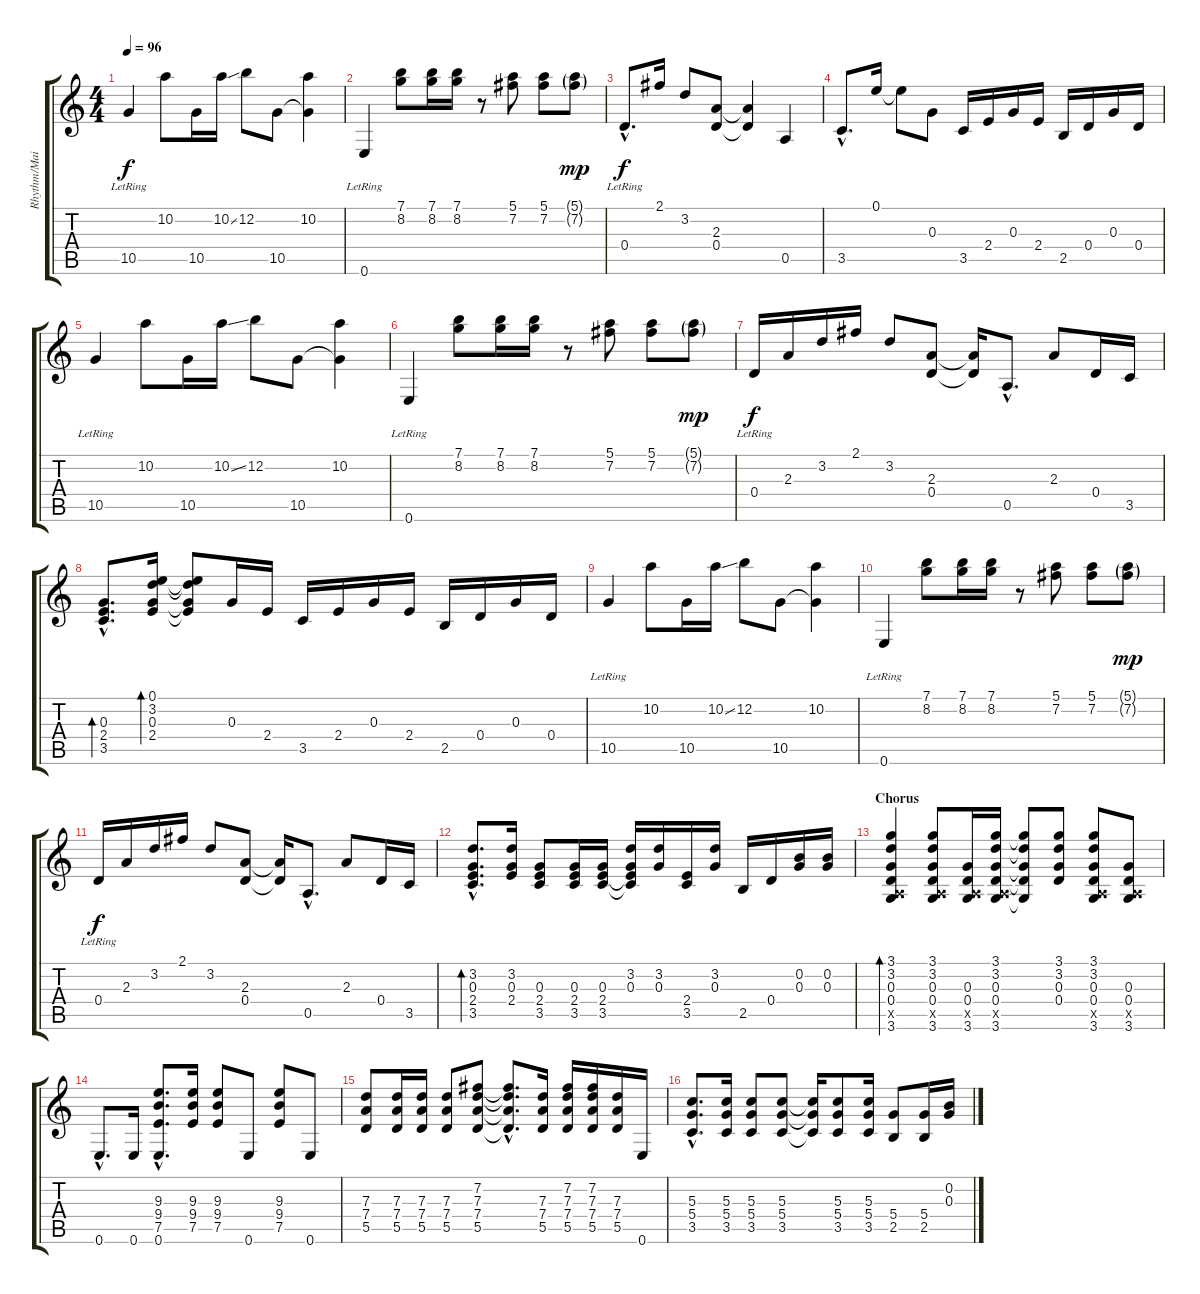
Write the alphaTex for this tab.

\track ("Rhythm/Main" "Rhythm/Mai") {instrument electricguitarjazz}
\staff {score tabs}
\tuning (E4 B3 G3 D3 A2 E2) {hide}
\ts (4 4)
\tempo 96
\clef g2
\ks c
10.5{lr}.4{dy f} 10.2.8 10.5.16 10.2{ss}.16 12.2.8 10.5.8 (10.2 10.5{t}).4 |
0.6{lr}.4 (7.1 8.2).8 (7.1 8.2).16 (7.1 8.2).16 r.8 (5.1 7.2).8 (5.1 7.2).8 (5.1{g} 7.2{g}).8{dy mp} |
0.4{hac lr}.8{d dy f} 2.1.16 3.2.8 (2.3 0.4).8 (2.3{t} 0.4{t}).4 0.5.4 |
3.5{hac}.8{d} 0.1.16 0.1{t}.8 0.3.8 3.5.16 2.4.16 0.3.16 2.4.16 2.5.16 0.4.16 0.3.16 0.4.16 |
10.5{lr}.4 10.2.8 10.5.16 10.2{ss}.16 12.2.8 10.5.8 (10.2 10.5{t}).4 |
0.6{lr}.4 (7.1 8.2).8 (7.1 8.2).16 (7.1 8.2).16 r.8 (5.1 7.2).8 (5.1 7.2).8 (5.1{g} 7.2{g}).8{dy mp} |
0.4{lr}.16{dy f} 2.3.16 3.2.16 2.1.16 3.2.8 (2.3 0.4).8 (2.3{t} 0.4{t}).16 0.5{hac}.8{d} 2.3.8 0.4.16 3.5.16 |
(0.3{hac} 2.4{hac} 3.5{hac}).8{d bd 60} (0.1 3.2 0.3 2.4).16{bd 60} (0.1{t} 3.2{t} 0.3{t} 2.4{t}).8 0.3.16 2.4.16 3.5.16 2.4.16 0.3.16 2.4.16 2.5.16 0.4.16 0.3.16 0.4.16 |
10.5{lr}.4 10.2.8 10.5.16 10.2{ss}.16 12.2.8 10.5.8 (10.2 10.5{t}).4 |
0.6{lr}.4 (7.1 8.2).8 (7.1 8.2).16 (7.1 8.2).16 r.8 (5.1 7.2).8 (5.1 7.2).8 (5.1{g} 7.2{g}).8{dy mp} |
0.4{lr}.16{dy f} 2.3.16 3.2.16 2.1.16 3.2.8 (2.3 0.4).8 (2.3{t} 0.4{t}).16 0.5{hac}.8{d} 2.3.8 0.4.16 3.5.16 |
(3.2{hac} 0.3{hac} 2.4{hac} 3.5{hac}).8{d bd 60} (3.2 0.3 2.4).16 (0.3 2.4 3.5).8 (0.3 2.4 3.5).16 (0.3 2.4 3.5).16 (3.2 0.3 2.4{t} 3.5{t}).16 (3.2 0.3).16 (2.4 3.5).16 (3.2 0.3).16 2.5.16 0.4.16 (0.2 0.3).16 (0.2 0.3).16 |
\section ("" "Chorus")
(3.1 3.2 0.3 0.4 0.5{x} 3.6).4{bd 60 instrument overdrivenguitar} (3.1 3.2 0.3 0.4 0.5{x} 3.6).8 (0.3 0.4 0.5{x} 3.6).16 (3.1 3.2 0.3 0.4 0.5{x} 3.6).16 (3.1{t} 3.2{t} 0.3{t} 0.4{t} 3.6{t}).8 (3.1 3.2 0.3 0.4).8 (3.1 3.2 0.3 0.4 0.5{x} 3.6).8 (0.3 0.4 0.5{x} 3.6).8 |
0.6{hac}.8{d} 0.6.16 (9.3{hac} 9.4{hac} 7.5{hac} 0.6{hac}).8{d} (9.3 9.4 7.5).16 (9.3 9.4 7.5).8 0.6.8 (9.3 9.4 7.5).8 0.6.8 |
(7.3 7.4 5.5).8 (7.3 7.4 5.5).16 (7.3 7.4 5.5).16 (7.3 7.4 5.5).8 (7.2 7.3 7.4 5.5).8 (7.2{hac t} 7.3{hac t} 7.4{hac t} 5.5{hac t}).8{d} (7.3 7.4 5.5).16 (7.2 7.3 7.4 5.5).16 (7.2 7.3 7.4 5.5).16 (7.3 7.4 5.5).16 0.6.16 |
(5.3{hac} 5.4{hac} 3.5{hac}).8{d} (5.3 5.4 3.5).16 (5.3 5.4 3.5).8 (5.3 5.4 3.5).8 (5.3{t} 5.4{t} 3.5{t}).16 (5.3 5.4 3.5).8 (5.3 5.4 3.5).16 (5.4 2.5).8 (5.4 2.5).16 (0.2 0.3).16
